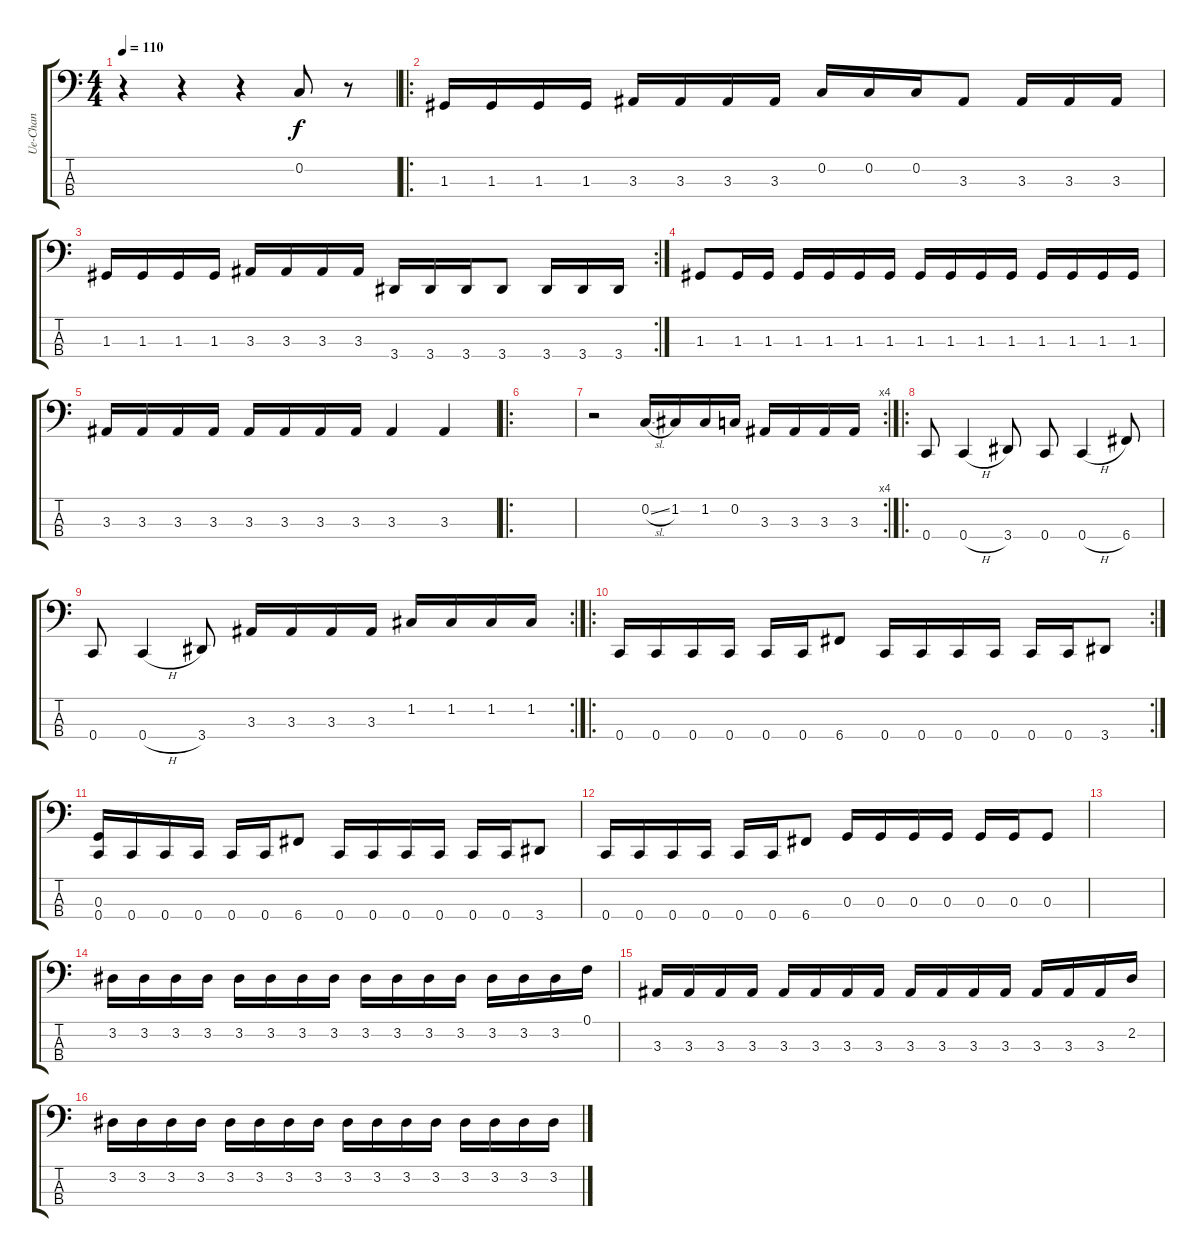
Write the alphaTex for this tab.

\track ("Ue-Chan" "Ue-Chan") {instrument slapbass2}
\staff {score tabs}
\tuning (F2 C2 G1 C1) {hide}
\ts (4 4)
\tempo 110
\clef f4
\ks c
r.4{dy f} r.4 r.4 0.2.8 r.8 |
\ro
1.3.16 1.3.16 1.3.16 1.3.16 3.3.16 3.3.16 3.3.16 3.3.16 0.2.16 0.2.16 0.2.16 3.3.8 3.3.16 3.3.16 3.3.16 |
\rc 2
1.3.16 1.3.16 1.3.16 1.3.16 3.3.16 3.3.16 3.3.16 3.3.16 3.4.16 3.4.16 3.4.16 3.4.8 3.4.16 3.4.16 3.4.16 |
1.3.8 1.3.16 1.3.16 1.3.16 1.3.16 1.3.16 1.3.16 1.3.16 1.3.16 1.3.16 1.3.16 1.3.16 1.3.16 1.3.16 1.3.16 |
3.3.16 3.3.16 3.3.16 3.3.16 3.3.16 3.3.16 3.3.16 3.3.16 3.3.4 3.3.4 |
\ro
|
\rc 4
r.2 0.2{sl}.16 1.2.16 1.2.16 0.2.16 3.3.16 3.3.16 3.3.16 3.3.16 |
\ro
0.4.8 0.4{h}.4 3.4.8 0.4.8 0.4{h}.4 6.4.8 |
\rc 2
0.4.8 0.4{h}.4 3.4.8 3.3.16 3.3.16 3.3.16 3.3.16 1.2.16 1.2.16 1.2.16 1.2.16 |
\ro
\rc 2
0.4.16 0.4.16 0.4.16 0.4.16 0.4.16 0.4.16 6.4.8 0.4.16 0.4.16 0.4.16 0.4.16 0.4.16 0.4.16 3.4.8 |
(0.3 0.4).16 0.4.16 0.4.16 0.4.16 0.4.16 0.4.16 6.4.8 0.4.16 0.4.16 0.4.16 0.4.16 0.4.16 0.4.16 3.4.8 |
0.4.16 0.4.16 0.4.16 0.4.16 0.4.16 0.4.16 6.4.8 0.3.16 0.3.16 0.3.16 0.3.16 0.3.16 0.3.16 0.3.8 |
|
3.2.16 3.2.16 3.2.16 3.2.16 3.2.16 3.2.16 3.2.16 3.2.16 3.2.16 3.2.16 3.2.16 3.2.16 3.2.16 3.2.16 3.2.16 0.1.16 |
3.3.16 3.3.16 3.3.16 3.3.16 3.3.16 3.3.16 3.3.16 3.3.16 3.3.16 3.3.16 3.3.16 3.3.16 3.3.16 3.3.16 3.3.16 2.2.16 |
3.2.16 3.2.16 3.2.16 3.2.16 3.2.16 3.2.16 3.2.16 3.2.16 3.2.16 3.2.16 3.2.16 3.2.16 3.2.16 3.2.16 3.2.16 3.2.16
